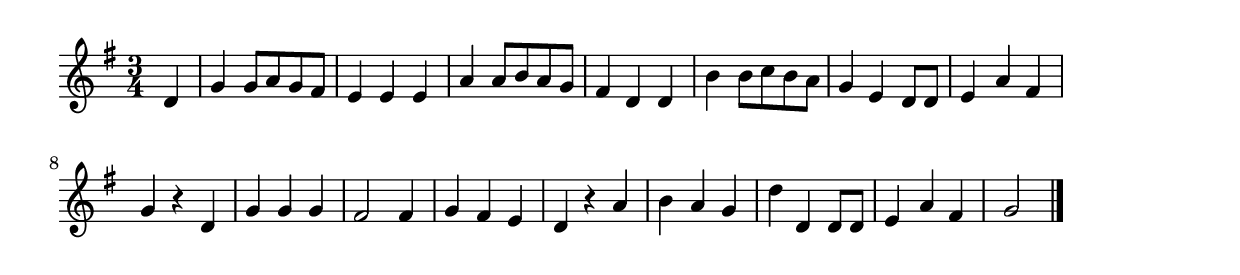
\version "2.18.2"

% おめでとうクリスマス(We Wish You a Merry Christmas)
% \index{おめでとう@おめでとうクリスマス(We Wish You a Merry Christmas)}
% \index{くりすます@おめでとうクリスマス(We Wish You a Merry Christmas)}

\score {

\layout {
line-width = #170
indent = 0\mm
}

\relative c' {
\key g \major
\time 3/4
\set Score.tempoHideNote = ##t
\tempo 4=120
\numericTimeSignature
\partial 4

d |
g g8 a g fis |
e4 e e |
a a8 b a g |
fis4 d d |
b' b8 c b a |
g4 e d8 d |
e4 a fis |
g r d |
g g g |
fis2 fis4 |
g fis e |
d r a' |
b a g |
d' d, d8 d |
e4 a fis |
g2 



\bar "|."
}

\midi {}

}